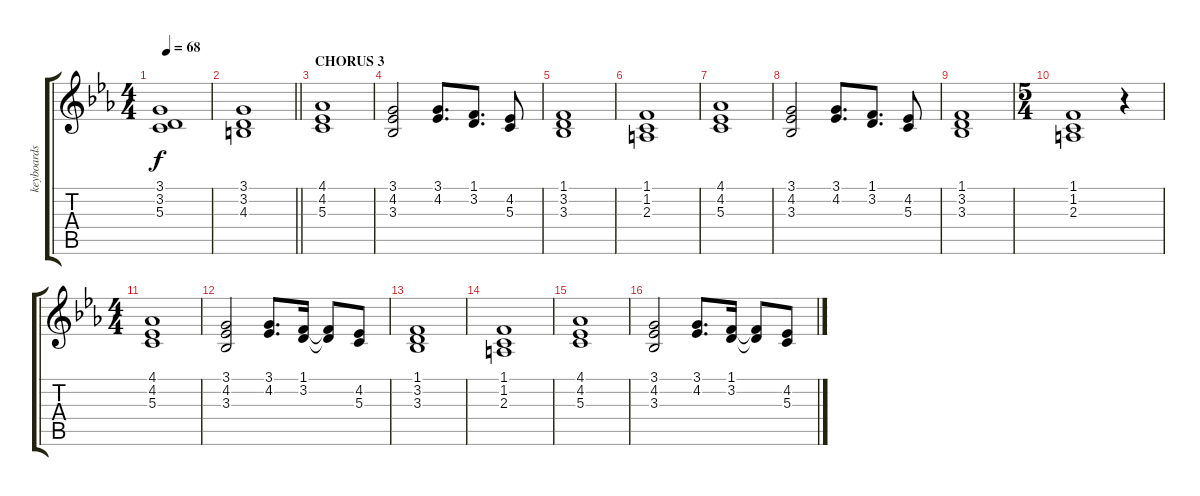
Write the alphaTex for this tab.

\track ("keyboards" "keyboards") {instrument stringensemble2}
\staff {score tabs}
\tuning (E4 B3 G3 D3 A2 E2) {hide}
\ts (4 4)
\tempo 68
\clef g2
\ks cminor
(3.1 3.2 5.3).1{dy f} |
\barLineRight lightlight
(3.1 3.2 4.3).1 |
\section ("" "CHORUS 3")
(4.1 4.2 5.3).1 |
(3.1 4.2 3.3).2 (3.1 4.2).8{d} (1.1 3.2).8{d} (4.2 5.3).8 |
(1.1 3.2 3.3).1 |
(1.1 1.2 2.3).1 |
(4.1 4.2 5.3).1 |
(3.1 4.2 3.3).2 (3.1 4.2).8{d} (1.1 3.2).8{d} (4.2 5.3).8 |
(1.1 3.2 3.3).1 |
\ts (5 4)
(1.1 1.2 2.3).1 r.4 |
\ts (4 4)
(4.1 4.2 5.3).1 |
(3.1 4.2 3.3).2 (3.1 4.2).8{d} (1.1 3.2).16 (1.1{t} 3.2{t}).8 (4.2 5.3).8 |
(1.1 3.2 3.3).1 |
(1.1 1.2 2.3).1 |
(4.1 4.2 5.3).1 |
(3.1 4.2 3.3).2 (3.1 4.2).8{d} (1.1 3.2).16 (1.1{t} 3.2{t}).8 (4.2 5.3).8
